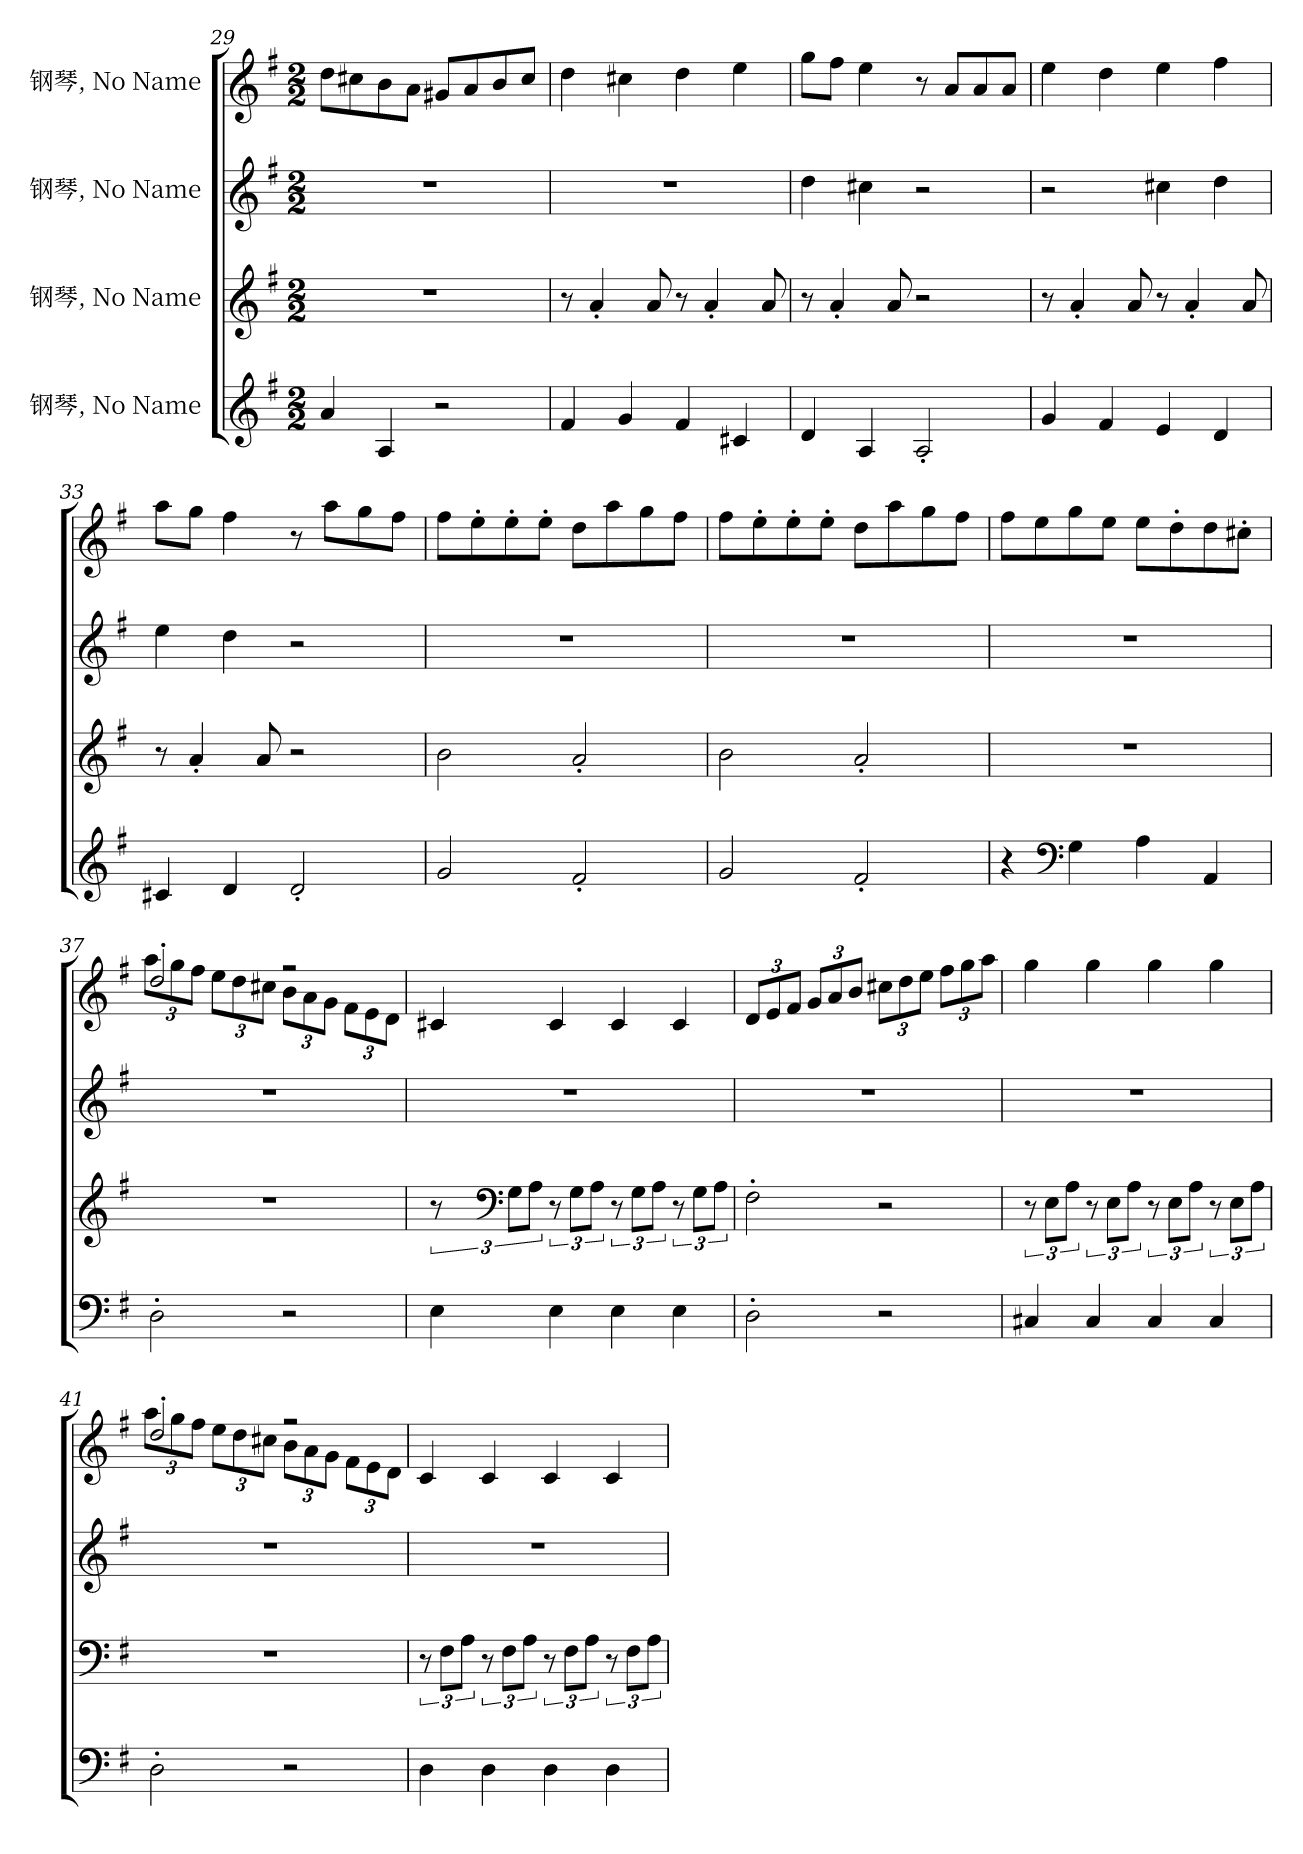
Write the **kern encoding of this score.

**kern	**kern	**kern	**kern
*part4	*part3	*part2	*part1
*staff4	*staff3	*staff2	*staff1
*I"钢琴, No Name	*I"钢琴, No Name	*I"钢琴, No Name	*I"钢琴, No Name
*clefG2	*clefG2	*clefG2	*clefG2
*k[f#]	*k[f#]	*k[f#]	*k[f#]
*M2/2	*M2/2	*M2/2	*M2/2
=29	=29	=29	=29
4a/	1r	1r	8dd\L
.	.	.	8cc#X\
4A/	.	.	8b\
.	.	.	8a\J
2r	.	.	8g#X/L
.	.	.	8a/
.	.	.	8b/
.	.	.	8cc#/J
=30	=30	=30	=30
*	*	*	*MM141
4f#/	8r	1r	4dd\
.	4a'/	.	.
4g/	.	.	4cc#X\
.	8a/	.	.
4f#/	8r	.	4dd\
.	4a'/	.	.
4c#X/	.	.	4ee\
.	8a/	.	.
=31	=31	=31	=31
*	*	*	*MM141
4d/	8r	4dd\	8gg\L
.	4a'/	.	8ff#\J
4A/	.	4cc#X\	4ee\
.	8a/	.	.
2A'/	2r	2r	8r
.	.	.	8a/L
.	.	.	8a/
.	.	.	8a/J
!!LO:LB:g=z
=32	=32	=32	=32
*	*	*	*MM141
4g/	8r	2r	4ee\
.	4a'/	.	.
4f#/	.	.	4dd\
.	8a/	.	.
4e/	8r	4cc#X\	4ee\
.	4a'/	.	.
4d/	.	4dd\	4ff#\
.	8a/	.	.
=33	=33	=33	=33
*	*	*	*MM141
4c#X/	8r	4ee\	8aa\L
.	4a'/	.	8gg\J
4d/	.	4dd\	4ff#\
.	8a/	.	.
2d'/	2r	2r	8r
.	.	.	8aa\L
.	.	.	8gg\
.	.	.	8ff#\J
=34	=34	=34	=34
*	*	*	*MM141
2g/	2b\	1r	8ff#\L
.	.	.	8ee'\
.	.	.	8ee'\
.	.	.	8ee'\J
2f#'/	2a'/	.	8dd\L
.	.	.	8aa\
.	.	.	8gg\
.	.	.	8ff#\J
=35	=35	=35	=35
*	*	*	*MM141
2g/	2b\	1r	8ff#\L
.	.	.	8ee'\
.	.	.	8ee'\
.	.	.	8ee'\J
2f#'/	2a'/	.	8dd\L
.	.	.	8aa\
.	.	.	8gg\
.	.	.	8ff#\J
=36	=36	=36	=36
4r	1r	1r	8ff#\L
.	.	.	8ee\
*clefF4	*	*	*
4G\	.	.	8gg\
.	.	.	8ee\J
4A\	.	.	8ee\L
.	.	.	8dd'\
4AA/	.	.	8dd\
*	*	*	*MM138
.	.	.	8cc#X'\J
!!LO:LB:g=z
=37	=37	=37	=37
*	*	*	*^
*	*	*	*	*Xbrackettup
*	*	*	*v	*v
*	*	*	*MM143
*	*	*	*^
2D'\	1r	1r	2dd'/	12aa\L
.	.	.	.	12gg\
.	.	.	.	12ff#\J
.	.	.	.	12ee\L
.	.	.	.	12dd\
.	.	.	.	12cc#X\J
2r	.	.	2r	12b\L
.	.	.	.	12a\
.	.	.	.	12g\J
.	.	.	.	12f#\L
.	.	.	.	12e\
.	.	.	.	12d\J
*	*	*	*v	*v
=38	=38	=38	=38
4E\	12r	1r	4c#X/
*	*clefF4	*	*
.	12G\L	.	.
.	12A\J	.	.
4E\	12r	.	4c#/
.	12G\L	.	.
.	12A\J	.	.
4E\	12r	.	4c#/
.	12G\L	.	.
.	12A\J	.	.
4E\	12r	.	4c#/
.	12G\L	.	.
.	12A\J	.	.
=39	=39	=39	=39
*	*	*	*MM143
2D'\	2F#'\	1r	12d/L
.	.	.	12e/
.	.	.	12f#/J
.	.	.	12g/L
.	.	.	12a/
.	.	.	12b/J
2r	2r	.	12cc#X\L
.	.	.	12dd\
.	.	.	12ee\J
.	.	.	12ff#\L
.	.	.	12gg\
.	.	.	12aa\J
!!LO:PB:g=z
=40	=40	=40	=40
4C#X/	12r	1r	4gg\
.	12E\L	.	.
.	12A\J	.	.
4C#/	12r	.	4gg\
.	12E\L	.	.
.	12A\J	.	.
4C#/	12r	.	4gg\
.	12E\L	.	.
.	12A\J	.	.
4C#/	12r	.	4gg\
.	12E\L	.	.
.	12A\J	.	.
=41	=41	=41	=41
*	*	*	*MM143
*	*	*	*^
2D'\	1r	1r	2dd'/	12aa\L
.	.	.	.	12gg\
.	.	.	.	12ff#\J
.	.	.	.	12ee\L
.	.	.	.	12dd\
.	.	.	.	12cc#X\J
2r	.	.	2r	12b\L
.	.	.	.	12a\
.	.	.	.	12g\J
.	.	.	.	12f#\L
.	.	.	.	12e\
.	.	.	.	12d\J
*	*	*	*v	*v
=42	=42	=42	=42
4D\	12r	1r	4c/
.	12F#\L	.	.
.	12A\J	.	.
4D\	12r	.	4c/
.	12F#\L	.	.
.	12A\J	.	.
4D\	12r	.	4c/
.	12F#\L	.	.
.	12A\J	.	.
4D\	12r	.	4c/
.	12F#\L	.	.
.	12A\J	.	.
=	=	=	=
*-	*-	*-	*-
